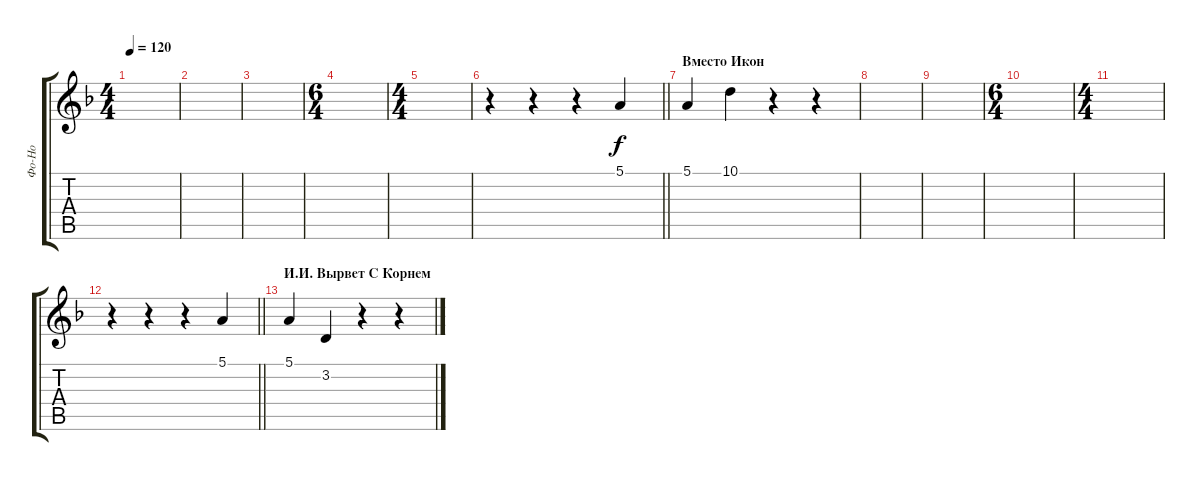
\track ("Фо-Но" "Фо-Но") {instrument brightacousticpiano}
\staff {score tabs}
\tuning (E4 B3 G3 D3 A2 E2) {hide}
\ts (4 4)
\tempo 120
\clef g2
\ks dminor
|
|
|
\ts (6 4)
|
\ts (4 4)
|
\barLineRight lightlight
r.4 r.4 r.4 5.1.4 |
\section ("" "Вместо Икон")
5.1.4 10.1.4 r.4 r.4 |
|
|
\ts (6 4)
|
\ts (4 4)
|
\barLineRight lightlight
r.4 r.4 r.4 5.1.4 |
\section ("" "И.И. Вырвет С Корнем")
5.1.4 3.2.4 r.4 r.4
